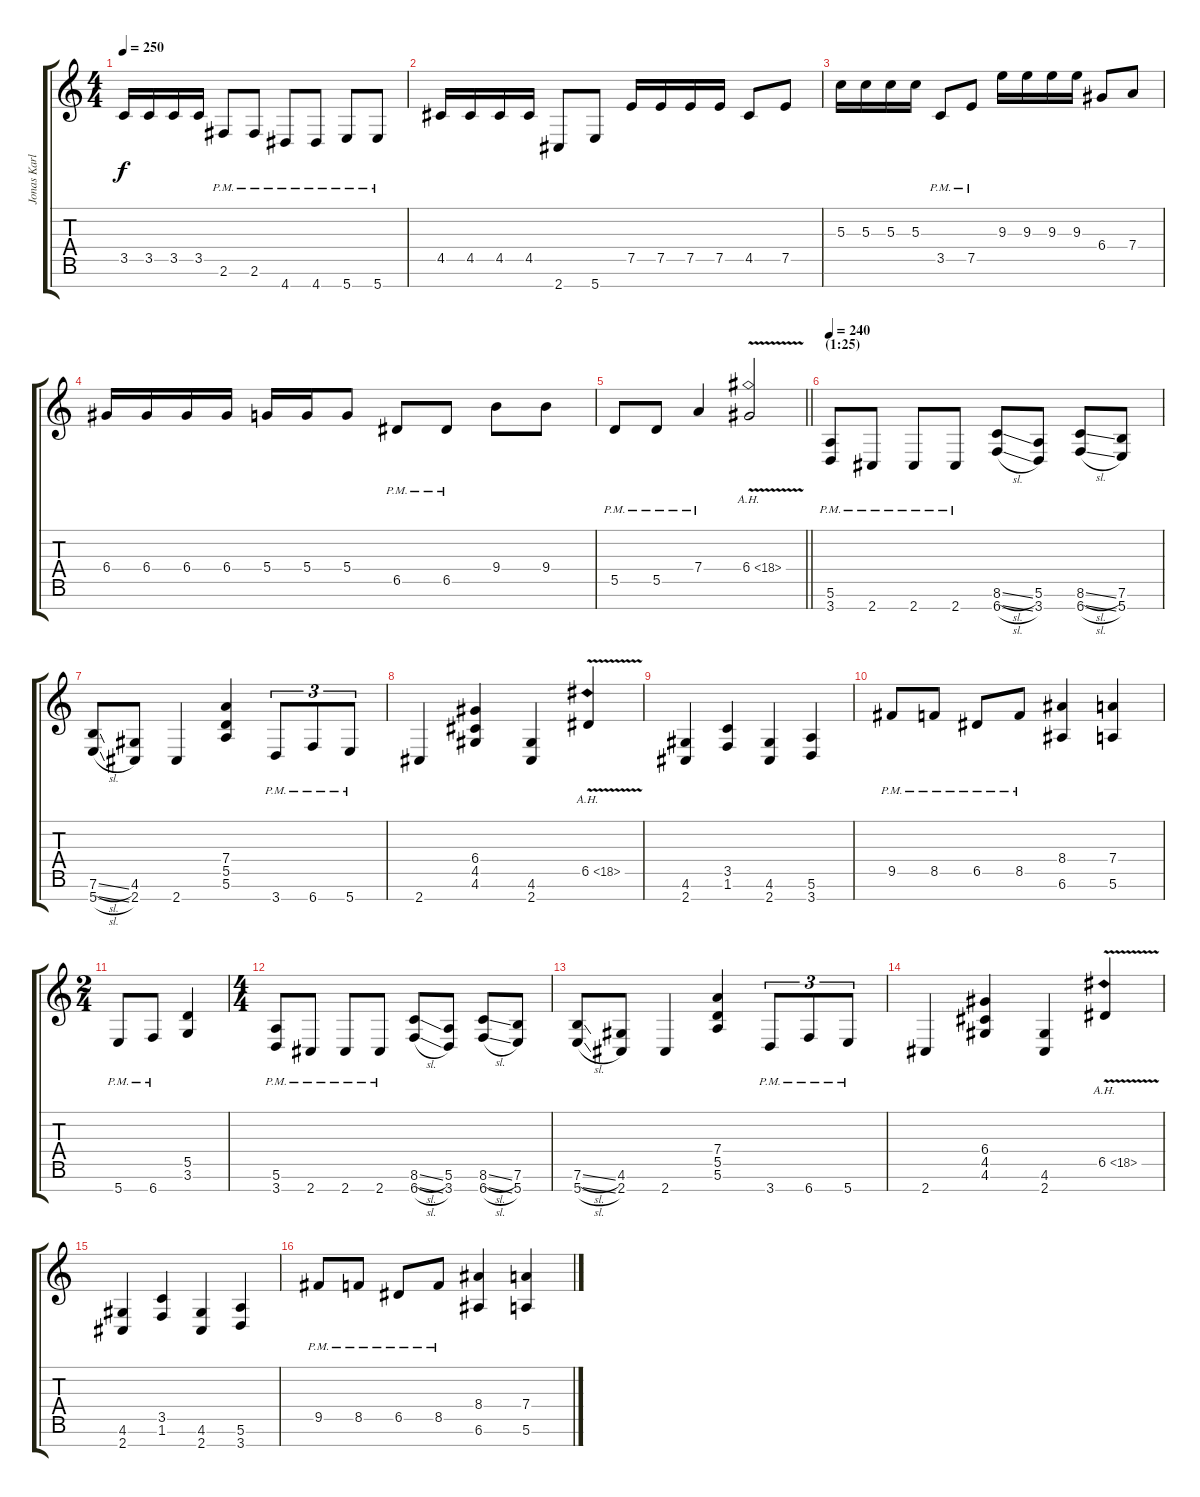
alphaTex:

\track ("Jonas Karlsson" "Jonas Karl") {instrument distortionguitar}
\staff {score tabs}
\tuning (E4 B3 G3 D3 A2 E2 B1) {hide}
\ts (4 4)
\tempo 250
\clef g2
\ks c
3.5.16{dy f} 3.5.16 3.5.16 3.5.16 2.6{pm}.8 2.6{pm}.8 4.7{pm}.8 4.7{pm}.8 5.7{pm}.8 5.7{pm}.8 |
4.5.16 4.5.16 4.5.16 4.5.16 2.7.8 5.7.8 7.5.16 7.5.16 7.5.16 7.5.16 4.5.8 7.5.8 |
5.3.16 5.3.16 5.3.16 5.3.16 3.5{pm}.8 7.5{pm}.8 9.3.16 9.3.16 9.3.16 9.3.16 6.4.8 7.4.8 |
6.4.16 6.4.16 6.4.16 6.4.16 5.4.16 5.4.16 5.4.8 6.5{pm}.8 6.5{pm}.8 9.4.8 9.4.8 |
\barLineRight lightlight
5.5{pm}.8 5.5{pm}.8 7.4{pm}.4 6.4{ah 12 v}.2 |
\section ("" "(1:25)")
\tempo 240
(5.6{pm} 3.7{pm}).8 2.7{pm}.8 2.7{pm}.8 2.7{pm}.8 (8.6{sl} 6.7{sl}).8 (5.6 3.7).8 (8.6{sl} 6.7{sl}).8 (7.6 5.7).8 |
(7.6{sl} 5.7{sl}).8 (4.6 2.7).8 2.7.4 (7.4 5.5 5.6).4 3.7{pm}.8{tu (3 2)} 6.7{pm}.8{tu (3 2)} 5.7{pm}.8{tu (3 2)} |
2.7.4 (6.4 4.5 4.6).4 (4.6 2.7).4 6.5{ah 12 v}.4 |
(4.6 2.7).4 (3.5 1.6).4 (4.6 2.7).4 (5.6 3.7).4 |
9.5{pm}.8 8.5{pm}.8 6.5{pm}.8 8.5{pm}.8 (8.4 6.6).4 (7.4 5.6).4 |
\ts (2 4)
5.7{pm}.8 6.7{pm}.8 (5.5 3.6).4 |
\ts (4 4)
(5.6{pm} 3.7{pm}).8 2.7{pm}.8 2.7{pm}.8 2.7{pm}.8 (8.6{sl} 6.7{sl}).8 (5.6 3.7).8 (8.6{sl} 6.7{sl}).8 (7.6 5.7).8 |
(7.6{sl} 5.7{sl}).8 (4.6 2.7).8 2.7.4 (7.4 5.5 5.6).4 3.7{pm}.8{tu (3 2)} 6.7{pm}.8{tu (3 2)} 5.7{pm}.8{tu (3 2)} |
2.7.4 (6.4 4.5 4.6).4 (4.6 2.7).4 6.5{ah 12 v}.4 |
(4.6 2.7).4 (3.5 1.6).4 (4.6 2.7).4 (5.6 3.7).4 |
9.5{pm}.8 8.5{pm}.8 6.5{pm}.8 8.5{pm}.8 (8.4 6.6).4 (7.4 5.6).4
